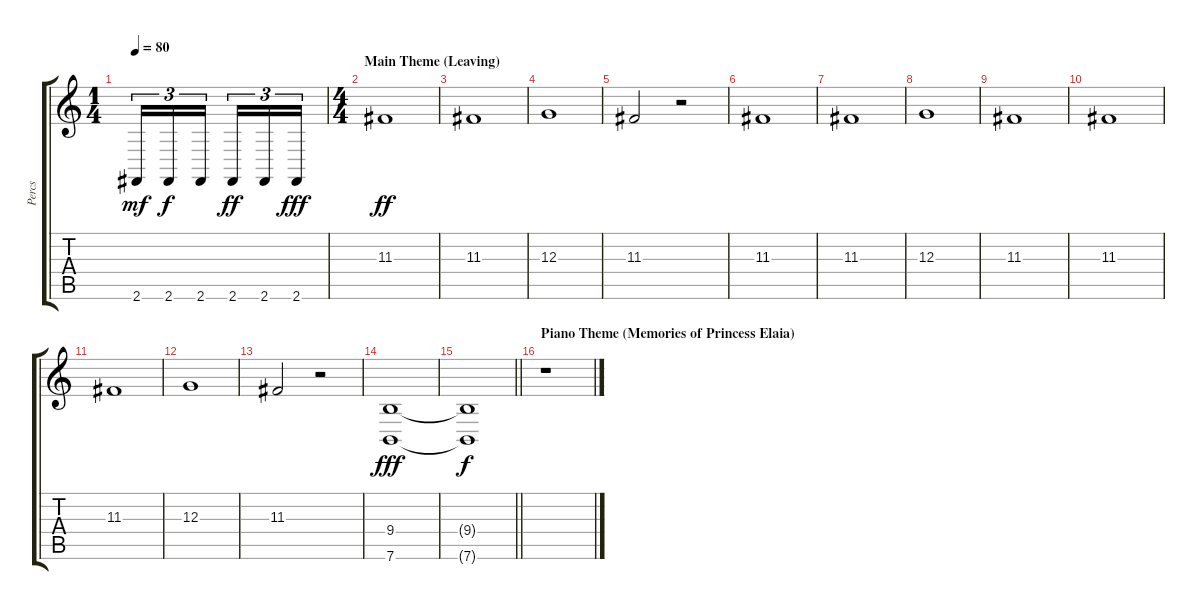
\track ("Percs" "Percs") {instrument timpani}
\staff {score tabs}
\tuning (E4 B3 G3 D3 A2 E2) {hide}
\ts (1 4)
\tempo 80
\clef g2
\ks c
2.6.16{tu (3 2) dy mf instrument timpani} 2.6.16{tu (3 2) dy f} 2.6.16{tu (3 2)} 2.6.16{tu (3 2) dy ff} 2.6.16{tu (3 2)} 2.6.16{tu (3 2) dy fff} |
\ts (4 4)
\section ("" "Main Theme (Leaving)")
11.3.1{dy ff instrument tubularbells} |
11.3.1{instrument tubularbells} |
12.3.1{instrument tubularbells} |
11.3.2{instrument tubularbells} r.2{instrument timpani} |
11.3.1{instrument tubularbells} |
11.3.1{instrument tubularbells} |
12.3.1{instrument tubularbells} |
11.3.1{instrument tubularbells} |
11.3.1{instrument tubularbells} |
11.3.1{instrument tubularbells} |
12.3.1{instrument tubularbells} |
11.3.2{instrument tubularbells} r.2{instrument timpani} |
(9.4 7.6).1{dy fff instrument tubularbells} |
\barLineRight lightlight
(9.4{t} 7.6{t}).1{dy f} |
\section ("" "Piano Theme (Memories of Princess Elaia)")
r.1
